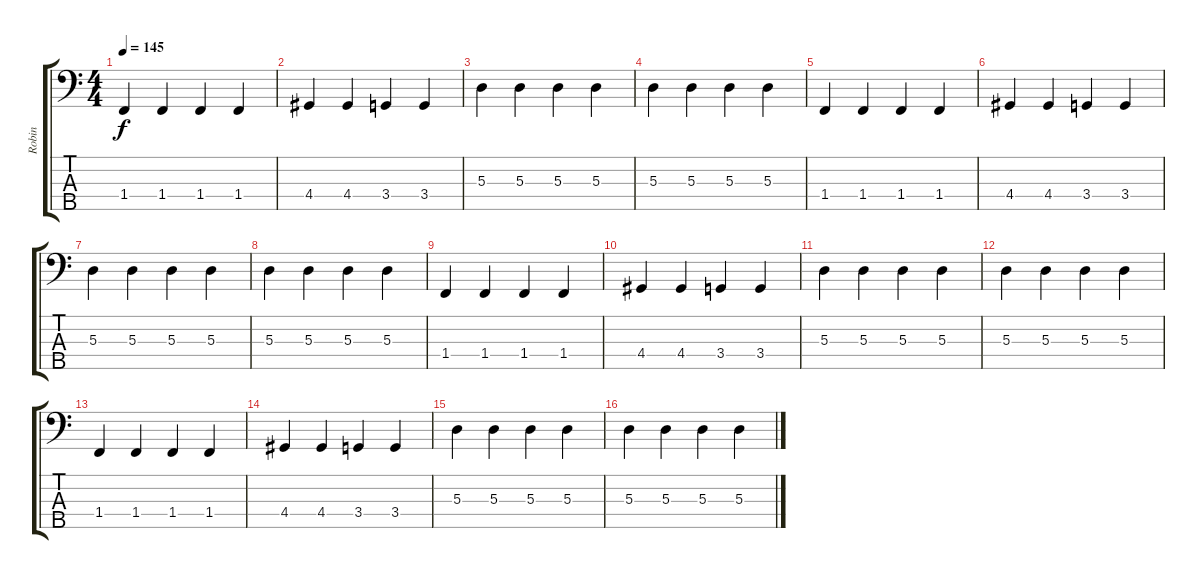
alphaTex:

\track ("Robin" "Robin") {instrument electricbasspick}
\staff {score tabs}
\tuning (G2 D2 A1 E1 B0) {hide}
\ts (4 4)
\tempo 145
\clef f4
\ks c
1.4.4{dy f} 1.4.4 1.4.4 1.4.4 |
4.4.4 4.4.4 3.4.4 3.4.4 |
5.3.4 5.3.4 5.3.4 5.3.4 |
5.3.4 5.3.4 5.3.4 5.3.4 |
1.4.4 1.4.4 1.4.4 1.4.4 |
4.4.4 4.4.4 3.4.4 3.4.4 |
5.3.4 5.3.4 5.3.4 5.3.4 |
5.3.4 5.3.4 5.3.4 5.3.4 |
1.4.4 1.4.4 1.4.4 1.4.4 |
4.4.4 4.4.4 3.4.4 3.4.4 |
5.3.4 5.3.4 5.3.4 5.3.4 |
5.3.4 5.3.4 5.3.4 5.3.4 |
1.4.4 1.4.4 1.4.4 1.4.4 |
4.4.4 4.4.4 3.4.4 3.4.4 |
5.3.4 5.3.4 5.3.4 5.3.4 |
5.3.4 5.3.4 5.3.4 5.3.4
